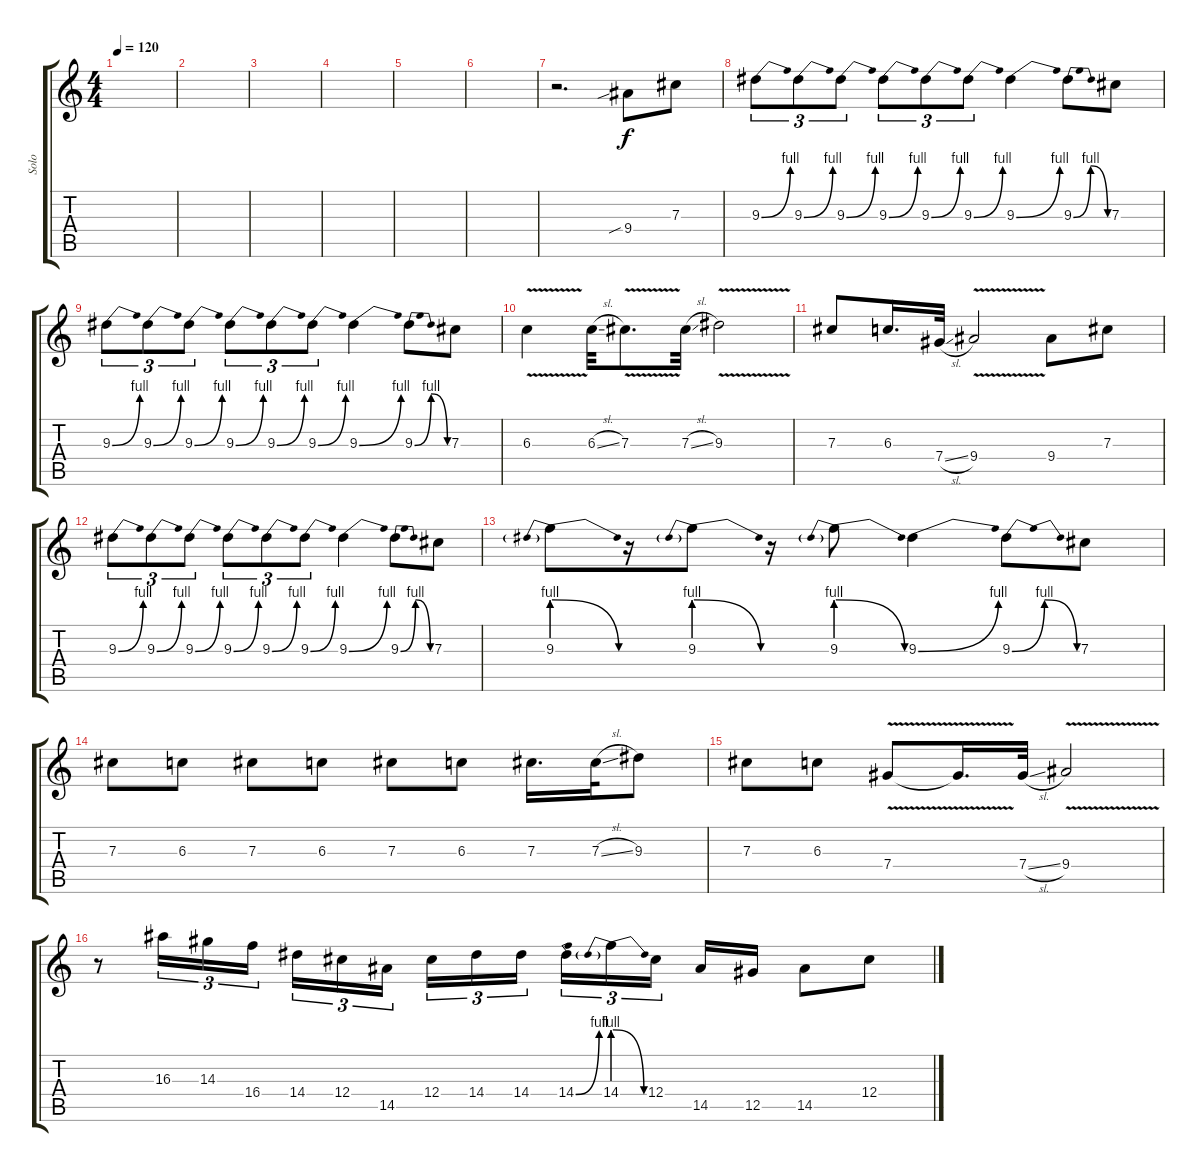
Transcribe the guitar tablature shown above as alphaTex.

\track ("Solo" "Solo") {instrument distortionguitar}
\staff {score tabs}
\tuning (Eb4 Bb3 Gb3 Db3 Ab2 Eb2) {hide}
\ts (4 4)
\tempo 120
\clef g2
\ks c
|
|
|
|
|
|
r.2{d volume 13} 9.4{sib}.8 7.3.8 |
9.3{be (bend 0 0 60 4)}.8{tu (3 2)} 9.3{be (bend 0 0 60 4)}.8{tu (3 2)} 9.3{be (bend 0 0 60 4)}.8{tu (3 2)} 9.3{be (bend 0 0 60 4)}.8{tu (3 2)} 9.3{be (bend 0 0 60 4)}.8{tu (3 2)} 9.3{be (bend 0 0 60 4)}.8{tu (3 2)} 9.3{be (bend 0 0 60 4)}.4 9.3{be (bendrelease 0 0 30 4 45 4 60 0)}.8 7.3.8 |
9.3{be (bend 0 0 60 4)}.8{tu (3 2)} 9.3{be (bend 0 0 60 4)}.8{tu (3 2)} 9.3{be (bend 0 0 60 4)}.8{tu (3 2)} 9.3{be (bend 0 0 60 4)}.8{tu (3 2)} 9.3{be (bend 0 0 60 4)}.8{tu (3 2)} 9.3{be (bend 0 0 60 4)}.8{tu (3 2)} 9.3{be (bend 0 0 60 4)}.4 9.3{be (bendrelease 0 0 30 4 45 4 60 0)}.8 7.3.8 |
6.3{v}.4 6.3{sl}.32 7.3{v}.8{d} 7.3{sl}.32 9.3{v}.2 |
7.3.8 6.3.16{d} 7.4{sl}.32 9.4{v}.2 9.4.8 7.3.8 |
9.3{be (bend 0 0 60 4)}.8{tu (3 2)} 9.3{be (bend 0 0 60 4)}.8{tu (3 2)} 9.3{be (bend 0 0 60 4)}.8{tu (3 2)} 9.3{be (bend 0 0 60 4)}.8{tu (3 2)} 9.3{be (bend 0 0 60 4)}.8{tu (3 2)} 9.3{be (bend 0 0 60 4)}.8{tu (3 2)} 9.3{be (bend 0 0 60 4)}.4 9.3{be (bendrelease 0 0 30 4 45 4 60 0)}.8 7.3.8 |
9.3{be (prebendrelease 0 4 60 0)}.8 r.16 9.3{be (prebendrelease 0 4 60 0)}.8 r.16 9.3{be (prebendrelease 0 4 60 0)}.8 9.3{be (bend 0 0 60 4)}.4 9.3{be (bendrelease 0 0 30 4 45 4 60 0)}.8 7.3.8 |
7.3.8 6.3.8 7.3.8 6.3.8 7.3.8 6.3.8 7.3.16{d} 7.3{sl}.32 9.3.8 |
7.3.8 6.3.8 7.4{v}.8 7.4{t}.16{d} 7.4{sl}.32 9.4{v}.2 |
r.8 16.3.16{tu (3 2)} 14.3.16{tu (3 2)} 16.4.16{tu (3 2)} 14.4.16{tu (3 2)} 12.4.16{tu (3 2)} 14.5.16{tu (3 2) beam splitsecondary} 12.4.16{tu (3 2)} 14.4.16{tu (3 2)} 14.4.16{tu (3 2)} 14.4{be (bend 0 0 60 4)}.16{tu (3 2)} 14.4{be (prebendrelease 0 4 60 0)}.16{tu (3 2)} 12.4.16{tu (3 2) beam splitsecondary} 14.5.16 12.5.16 14.5.8 12.4.8
